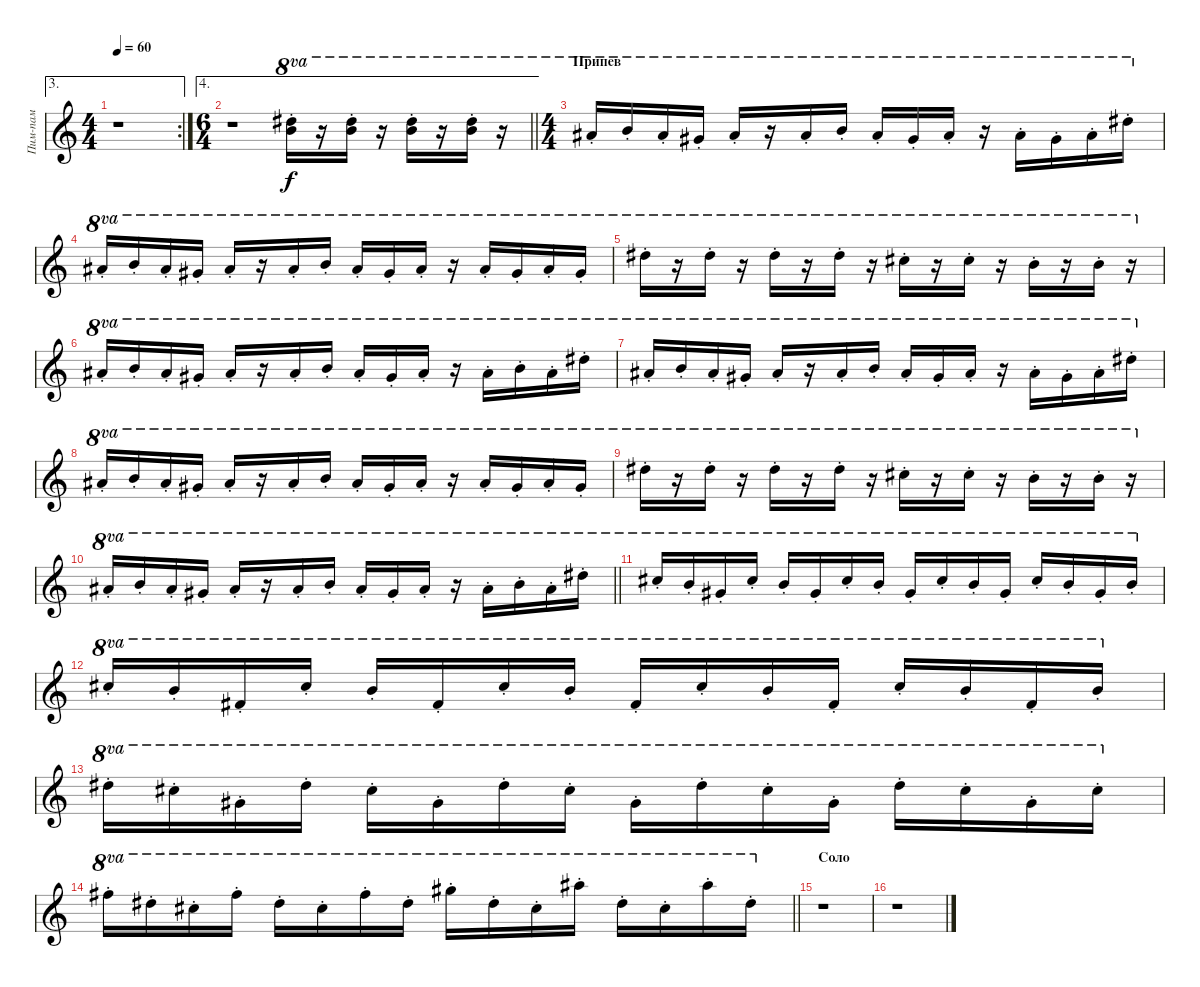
\track ("Пим-пам" "Пим-пам") {instrument stringensemble1}
\staff {score}
\tuning (E4 B3 G3 D3 A2 E2) {hide}
\ae 3
\rc 2
\ts (4 4)
\tempo 60
\clef g2
\ks c
r.1{dy f} |
\ae 4
\ts (6 4)
\barLineRight lightlight
r.1 (19.1{st} 28.2{st}).16{ot 8va} r.16{ot 8va} (19.1{st} 28.2{st}).16{ot 8va} r.16{ot 8va} (19.1{st} 28.2{st}).16{ot 8va} r.16{ot 8va} (19.1{st} 28.2{st}).16{ot 8va} r.16{ot 8va} |
\ts (4 4)
\section ("" "Припев")
18.1{st}.16{ot 8va} 19.1{st}.16{ot 8va} 18.1{st}.16{ot 8va} 16.1{st}.16{ot 8va} 18.1{st}.16{ot 8va} r.16{ot 8va} 18.1{st}.16{ot 8va} 19.1{st}.16{ot 8va} 18.1{st}.16{ot 8va} 16.1{st}.16{ot 8va} 18.1{st}.16{ot 8va} r.16{ot 8va} 18.1{st}.16{ot 8va} 16.1{st}.16{ot 8va} 18.1{st}.16{ot 8va} 23.1{st}.16{ot 8va} |
18.1{st}.16{ot 8va} 19.1{st}.16{ot 8va} 18.1{st}.16{ot 8va} 16.1{st}.16{ot 8va} 18.1{st}.16{ot 8va} r.16{ot 8va} 18.1{st}.16{ot 8va} 19.1{st}.16{ot 8va} 18.1{st}.16{ot 8va} 16.1{st}.16{ot 8va} 18.1{st}.16{ot 8va} r.16{ot 8va} 18.1{st}.16{ot 8va} 16.1{st}.16{ot 8va} 18.1{st}.16{ot 8va} 16.1{st}.16{ot 8va} |
23.1{st}.16{ot 8va} r.16{ot 8va} 23.1{st}.16{ot 8va} r.16{ot 8va} 23.1{st}.16{ot 8va} r.16{ot 8va} 23.1{st}.16{ot 8va} r.16{ot 8va} 21.1{st}.16{ot 8va} r.16{ot 8va} 21.1{st}.16{ot 8va} r.16{ot 8va} 19.1{st}.16{ot 8va} r.16{ot 8va} 19.1{st}.16{ot 8va} r.16{ot 8va} |
18.1{st}.16{ot 8va} 19.1{st}.16{ot 8va} 18.1{st}.16{ot 8va} 16.1{st}.16{ot 8va} 18.1{st}.16{ot 8va} r.16{ot 8va} 18.1{st}.16{ot 8va} 19.1{st}.16{ot 8va} 18.1{st}.16{ot 8va} 16.1{st}.16{ot 8va} 18.1{st}.16{ot 8va} r.16{ot 8va} 18.1{st}.16{ot 8va} 19.1{st}.16{ot 8va} 18.1{st}.16{ot 8va} 23.1{st}.16{ot 8va} |
18.1{st}.16{ot 8va} 19.1{st}.16{ot 8va} 18.1{st}.16{ot 8va} 16.1{st}.16{ot 8va} 18.1{st}.16{ot 8va} r.16{ot 8va} 18.1{st}.16{ot 8va} 19.1{st}.16{ot 8va} 18.1{st}.16{ot 8va} 16.1{st}.16{ot 8va} 18.1{st}.16{ot 8va} r.16{ot 8va} 18.1{st}.16{ot 8va} 16.1{st}.16{ot 8va} 18.1{st}.16{ot 8va} 23.1{st}.16{ot 8va} |
18.1{st}.16{ot 8va} 19.1{st}.16{ot 8va} 18.1{st}.16{ot 8va} 16.1{st}.16{ot 8va} 18.1{st}.16{ot 8va} r.16{ot 8va} 18.1{st}.16{ot 8va} 19.1{st}.16{ot 8va} 18.1{st}.16{ot 8va} 16.1{st}.16{ot 8va} 18.1{st}.16{ot 8va} r.16{ot 8va} 18.1{st}.16{ot 8va} 16.1{st}.16{ot 8va} 18.1{st}.16{ot 8va} 16.1{st}.16{ot 8va} |
23.1{st}.16{ot 8va} r.16{ot 8va} 23.1{st}.16{ot 8va} r.16{ot 8va} 23.1{st}.16{ot 8va} r.16{ot 8va} 23.1{st}.16{ot 8va} r.16{ot 8va} 21.1{st}.16{ot 8va} r.16{ot 8va} 21.1{st}.16{ot 8va} r.16{ot 8va} 19.1{st}.16{ot 8va} r.16{ot 8va} 19.1{st}.16{ot 8va} r.16{ot 8va} |
\barLineRight lightlight
18.1{st}.16{ot 8va} 19.1{st}.16{ot 8va} 18.1{st}.16{ot 8va} 16.1{st}.16{ot 8va} 18.1{st}.16{ot 8va} r.16{ot 8va} 18.1{st}.16{ot 8va} 19.1{st}.16{ot 8va} 18.1{st}.16{ot 8va} 16.1{st}.16{ot 8va} 18.1{st}.16{ot 8va} r.16{ot 8va} 18.1{st}.16{ot 8va} 19.1{st}.16{ot 8va} 18.1{st}.16{ot 8va} 23.1{st}.16{ot 8va} |
21.1{st}.16{ot 8va} 19.1{st}.16{ot 8va} 16.1{st}.16{ot 8va} 21.1{st}.16{ot 8va} 19.1{st}.16{ot 8va} 16.1{st}.16{ot 8va} 21.1{st}.16{ot 8va} 19.1{st}.16{ot 8va} 16.1{st}.16{ot 8va} 21.1{st}.16{ot 8va} 19.1{st}.16{ot 8va} 16.1{st}.16{ot 8va} 21.1{st}.16{ot 8va} 19.1{st}.16{ot 8va} 16.1{st}.16{ot 8va} 19.1{st}.16{ot 8va} |
21.1{st}.16{ot 8va} 19.1{st}.16{ot 8va} 14.1{st}.16{ot 8va} 21.1{st}.16{ot 8va} 19.1{st}.16{ot 8va} 14.1{st}.16{ot 8va} 21.1{st}.16{ot 8va} 19.1{st}.16{ot 8va} 14.1{st}.16{ot 8va} 21.1{st}.16{ot 8va} 19.1{st}.16{ot 8va} 14.1{st}.16{ot 8va} 21.1{st}.16{ot 8va} 19.1{st}.16{ot 8va} 14.1{st}.16{ot 8va} 19.1{st}.16{ot 8va} |
23.1{st}.16{ot 8va} 21.1{st}.16{ot 8va} 16.1{st}.16{ot 8va} 23.1{st}.16{ot 8va} 21.1{st}.16{ot 8va} 16.1{st}.16{ot 8va} 23.1{st}.16{ot 8va} 21.1{st}.16{ot 8va} 16.1{st}.16{ot 8va} 23.1{st}.16{ot 8va} 21.1{st}.16{ot 8va} 16.1{st}.16{ot 8va} 23.1{st}.16{ot 8va} 21.1{st}.16{ot 8va} 16.1{st}.16{ot 8va} 21.1{st}.16{ot 8va} |
\barLineRight lightlight
26.1{st}.16{ot 8va} 23.1{st}.16{ot 8va} 21.1{st}.16{ot 8va} 26.1{st}.16{ot 8va} 23.1{st}.16{ot 8va} 21.1{st}.16{ot 8va} 26.1{st}.16{ot 8va} 23.1{st}.16{ot 8va} 28.1{st}.16{ot 8va} 23.1{st}.16{ot 8va} 21.1{st}.16{ot 8va} 30.1{st}.16{ot 8va} 23.1{st}.16{ot 8va} 21.1{st}.16{ot 8va} 30.1{st}.16{ot 8va} 23.1{st}.16{ot 8va} |
\section ("" "Соло")
r.1 |
r.1
